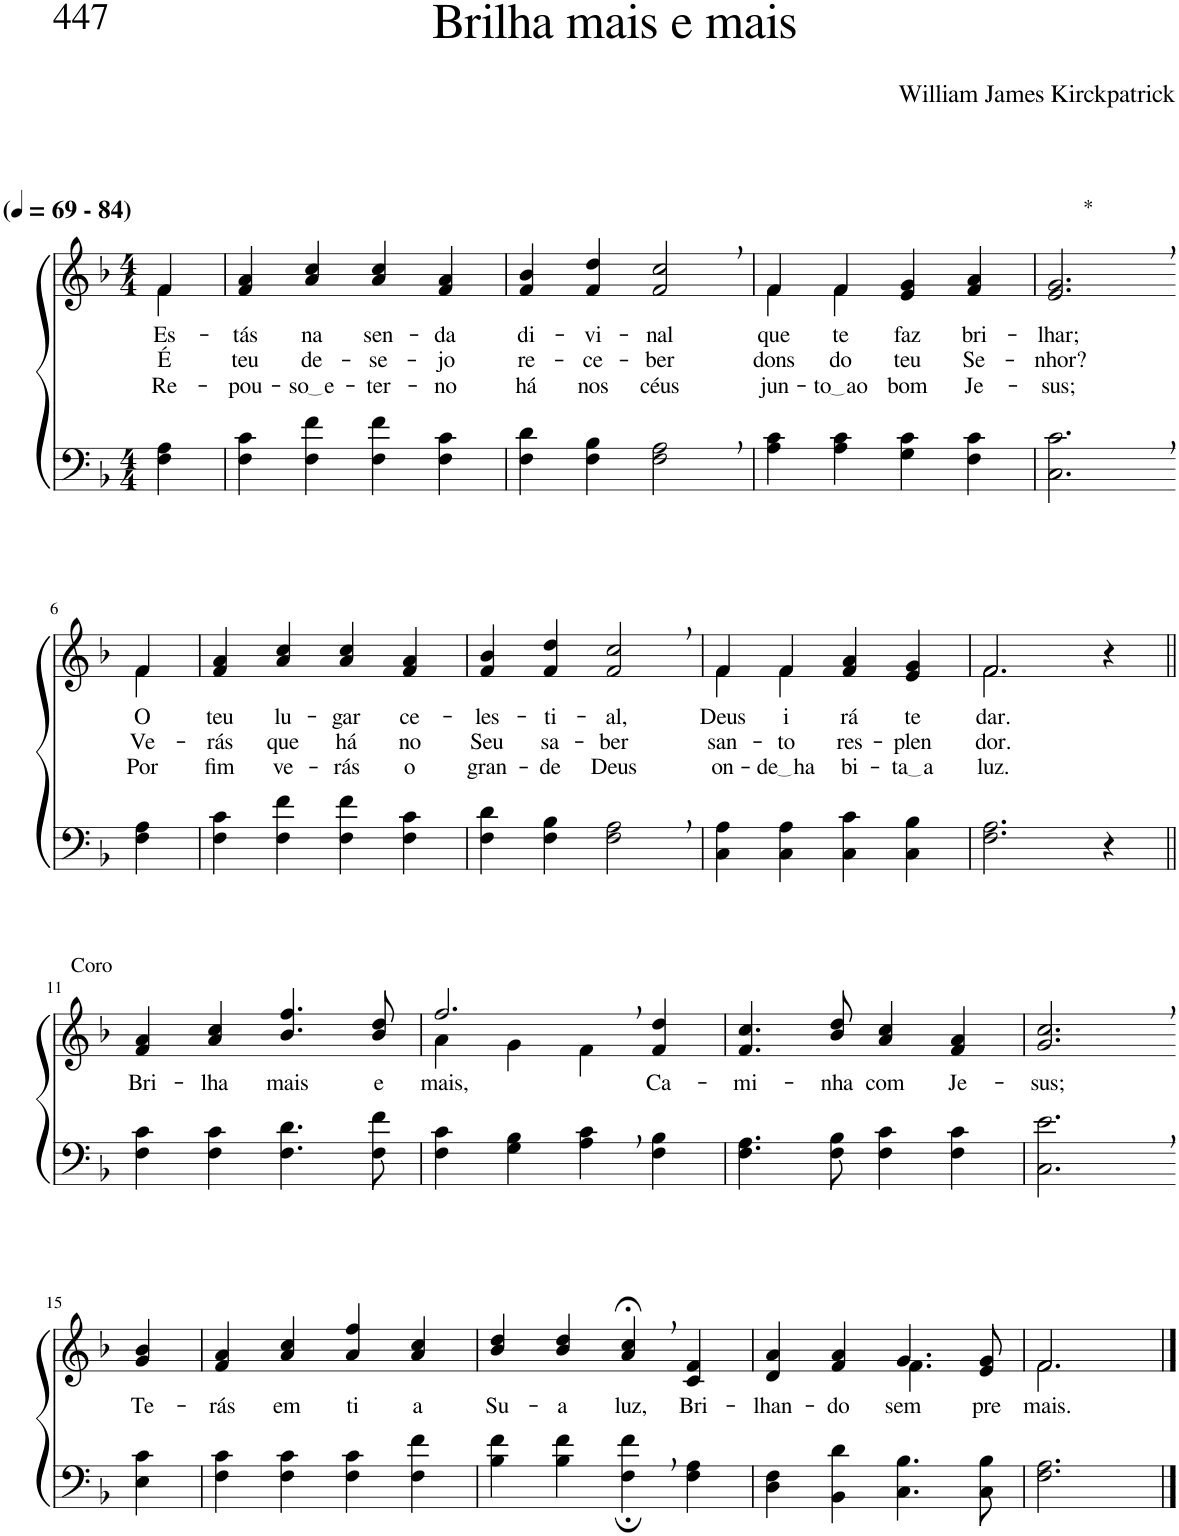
**kern	**kern	**text	**text	**text
*part2	*part1	*part1	*part1	*part1
*staff2	*staff1	*staff1	*staff1	*staff1
*I"Parte III e IV	*I"Parte I e II	*	*	*
*clefF4	*clefG2	*	*	*
*Trd1c2	*Trd1c2	*	*	*
*k[b-]	*k[b-]	*	*	*
*M4/4	*M4/4	*	*	*
*MM69	*MM69	*	*	*
=1	=1	=1	=1	=1
*	*^	*	*	*
!	!LO:TX:a:B:t=(	!	!	!	!
!	!LO:TX:a:B:t=- 84)	!	!	!	!
!	!	!	!LO:LY:b	!LO:LY:b	!LO:LY:b
4F\ 4A\	4f/	4f\	Es-	É	Re-
=2	=2	=2	=2	=2	=2
!	!	!	!LO:LY:b	!LO:LY:b	!LO:LY:b
*	*v	*v	*	*	*
4F\ 4c\	4f/ 4a/	-tás	teu	-pou-
!	!	!LO:LY:b	!LO:LY:b	!LO:LY:b
4F\ 4f\	4a/ 4cc/	na	de-	so e
!	!	!LO:LY:b	!LO:LY:b	!LO:LY:b
4F\ 4f\	4a/ 4cc/	sen-	-se-	-ter-
!	!	!LO:LY:b	!LO:LY:b	!LO:LY:b
4F\ 4c\	4f/ 4a/	-da	-jo	-no
=3	=3	=3	=3	=3
!	!	!LO:LY:b	!LO:LY:b	!LO:LY:b
4F\ 4d\	4f/ 4b-/	di-	re-	há
!	!	!LO:LY:b	!LO:LY:b	!LO:LY:b
4F\ 4B-\	4f/ 4dd/	-vi-	-ce-	nos
!	!	!LO:LY:b	!LO:LY:b	!LO:LY:b
2F\, 2A\,	2f/, 2cc/,	-nal	-ber	céus
=4	=4	=4	=4	=4
*	*^	*	*	*
!	!	!	!LO:LY:b	!LO:LY:b	!LO:LY:b
4A\ 4c\	4f/	4f\	que	dons	jun-
!	!	!	!LO:LY:b	!LO:LY:b	!LO:LY:b
4A\ 4c\	4f/	4f\	te	do	to ao
!	!	!	!LO:LY:b	!LO:LY:b	!LO:LY:b
4G\ 4c\	4e/ 4g/	2ryy	faz	teu	-bom
!	!	!	!LO:LY:b	!LO:LY:b	!LO:LY:b
4F\ 4c\	4f/ 4a/	.	bri-	Se-	Je-
*	*v	*v	*	*	*
=5	=5	=5	=5	=5
!	!LO:TX:a:t=*	!	!	!
!	!	!LO:LY:b	!LO:LY:b	!LO:LY:b
2.C\, 2.c\,	2.e/, 2.g/,	-lhar;	-nhor?	-sus;
!!LO:LB:g=z
=6-	=6-	=6-	=6-	=6-
*	*^	*	*	*
!	!	!	!LO:LY:b	!LO:LY:b	!LO:LY:b
4F\ 4A\	4f/	4f\	O	Ve-	Por
=7	=7	=7	=7	=7	=7
!	!	!	!LO:LY:b	!LO:LY:b	!LO:LY:b
*	*v	*v	*	*	*
4F\ 4c\	4f/ 4a/	teu	-rás	fim
!	!	!LO:LY:b	!LO:LY:b	!LO:LY:b
4F\ 4f\	4a/ 4cc/	lu-	que	ve-
!	!	!LO:LY:b	!LO:LY:b	!LO:LY:b
4F\ 4f\	4a/ 4cc/	-gar	há	-rás
!	!	!LO:LY:b	!LO:LY:b	!LO:LY:b
4F\ 4c\	4f/ 4a/	ce-	no	o
=8	=8	=8	=8	=8
!	!	!LO:LY:b	!LO:LY:b	!LO:LY:b
4F\ 4d\	4f/ 4b-/	-les-	Seu	gran-
!	!	!LO:LY:b	!LO:LY:b	!LO:LY:b
4F\ 4B-\	4f/ 4dd/	-ti-	sa-	-de
!	!	!LO:LY:b	!LO:LY:b	!LO:LY:b
2F\, 2A\,	2f/, 2cc/,	-al,	-ber	Deus
=9	=9	=9	=9	=9
*	*^	*	*	*
!	!	!	!LO:LY:b	!LO:LY:b	!LO:LY:b
4C\ 4A\	4f/	4f\	Deus	san-	on-
!	!	!	!LO:LY:b	!LO:LY:b	!LO:LY:b
4C\ 4A\	4f/	4f\	i-	-to	de ha
!	!	!	!LO:LY:b	!LO:LY:b	!LO:LY:b
4C\ 4c\	4f/ 4a/	2ryy	-rá	res-	-bi-
!	!	!	!LO:LY:b	!LO:LY:b	!LO:LY:b
4C\ 4B-\	4e/ 4g/	.	te	-plen-	ta a
=10	=10	=10	=10	=10	=10
!	!	!	!LO:LY:b	!LO:LY:b	!LO:LY:b
2.F\ 2.A\	2.f/	2.f\	dar.	-dor.	-luz.
4r	4r	4ryy	.	.	.
!!LO:LB:g=z
=11||	=11||	=11||	=11||	=11||	=11||
!	!LO:TX:a:t=Coro	!	!	!	!
!	!	!	!LO:LY:b	!	!
*	*v	*v	*	*	*
4F\ 4c\	4f/ 4a/	Bri-	.	.
!	!	!LO:LY:b	!	!
4F\ 4c\	4a/ 4cc/	-lha	.	.
!	!	!LO:LY:b	!	!
4.F\ 4.d\	4.b-/ 4.ff/	mais	.	.
!	!	!LO:LY:b	!	!
8F\ 8f\	8b-/ 8dd/	e	.	.
=12	=12	=12	=12	=12
*	*^	*	*	*
!	!	!	!LO:LY:b	!	!
4F\ 4c\	2.ff,/	4a\	mais,	.	.
4G\ 4B-\	.	4g\	.	.	.
4A\, 4c\,	.	4f\	.	.	.
!	!	!	!LO:LY:b	!	!
4F\ 4B-\	4f/ 4dd/	4ryy	Ca-	.	.
=13	=13	=13	=13	=13	=13
!	!	!	!LO:LY:b	!	!
*	*v	*v	*	*	*
4.F\ 4.A\	4.f/ 4.cc/	-mi-	.	.
!	!	!LO:LY:b	!	!
8F\ 8B-\	8b-/ 8dd/	-nha	.	.
!	!	!LO:LY:b	!	!
4F\ 4c\	4a/ 4cc/	com	.	.
!	!	!LO:LY:b	!	!
4F\ 4c\	4f/ 4a/	Je-	.	.
=14	=14	=14	=14	=14
!	!	!LO:LY:b	!	!
2.C\, 2.e\,	2.g/, 2.cc/,	-sus;	.	.
!!LO:LB:g=z
=15-	=15-	=15-	=15-	=15-
!	!	!LO:LY:b	!	!
4E\ 4c\	4g/ 4b-/	Te-	.	.
=16	=16	=16	=16	=16
!	!	!LO:LY:b	!	!
4F\ 4c\	4f/ 4a/	-rás	.	.
!	!	!LO:LY:b	!	!
4F\ 4c\	4a/ 4cc/	em	.	.
!	!	!LO:LY:b	!	!
4F\ 4c\	4a/ 4ff/	ti	.	.
!	!	!LO:LY:b	!	!
4F\ 4f\	4a/ 4cc/	a	.	.
=17	=17	=17	=17	=17
!	!	!LO:LY:b	!	!
4B-\ 4f\	4b-/ 4dd/	Su-	.	.
!	!	!LO:LY:b	!	!
4B-\ 4f\	4b-/ 4dd/	-a	.	.
!	!	!LO:LY:b	!	!
4F\;, 4f\;,	4a/;<, 4cc/;<,	luz,	.	.
!	!	!LO:LY:b	!	!
4F\ 4A\	4c/ 4f/	Bri-	.	.
=18	=18	=18	=18	=18
!	!	!LO:LY:b	!	!
*	*^	*	*	*
4D\ 4F\	4d/ 4a/	2ryy	-lhan-	.	.
!	!	!	!LO:LY:b	!	!
4BB-\ 4d\	4f/ 4a/	.	-do	.	.
!	!	!	!LO:LY:b	!	!
4.C\ 4.B-\	4.g/	4.f\	sem-	.	.
!	!	!	!LO:LY:b	!	!
8C\ 8B-\	8e/ 8g/	8ryy	-pre	.	.
=19	=19	=19	=19	=19	=19
!	!	!	!LO:LY:b	!	!
2.F\ 2.A\	2.f\	2.f/	mais.	.	.
*	*v	*v	*	*	*
==	==	==	==	==
*-	*-	*-	*-	*-
